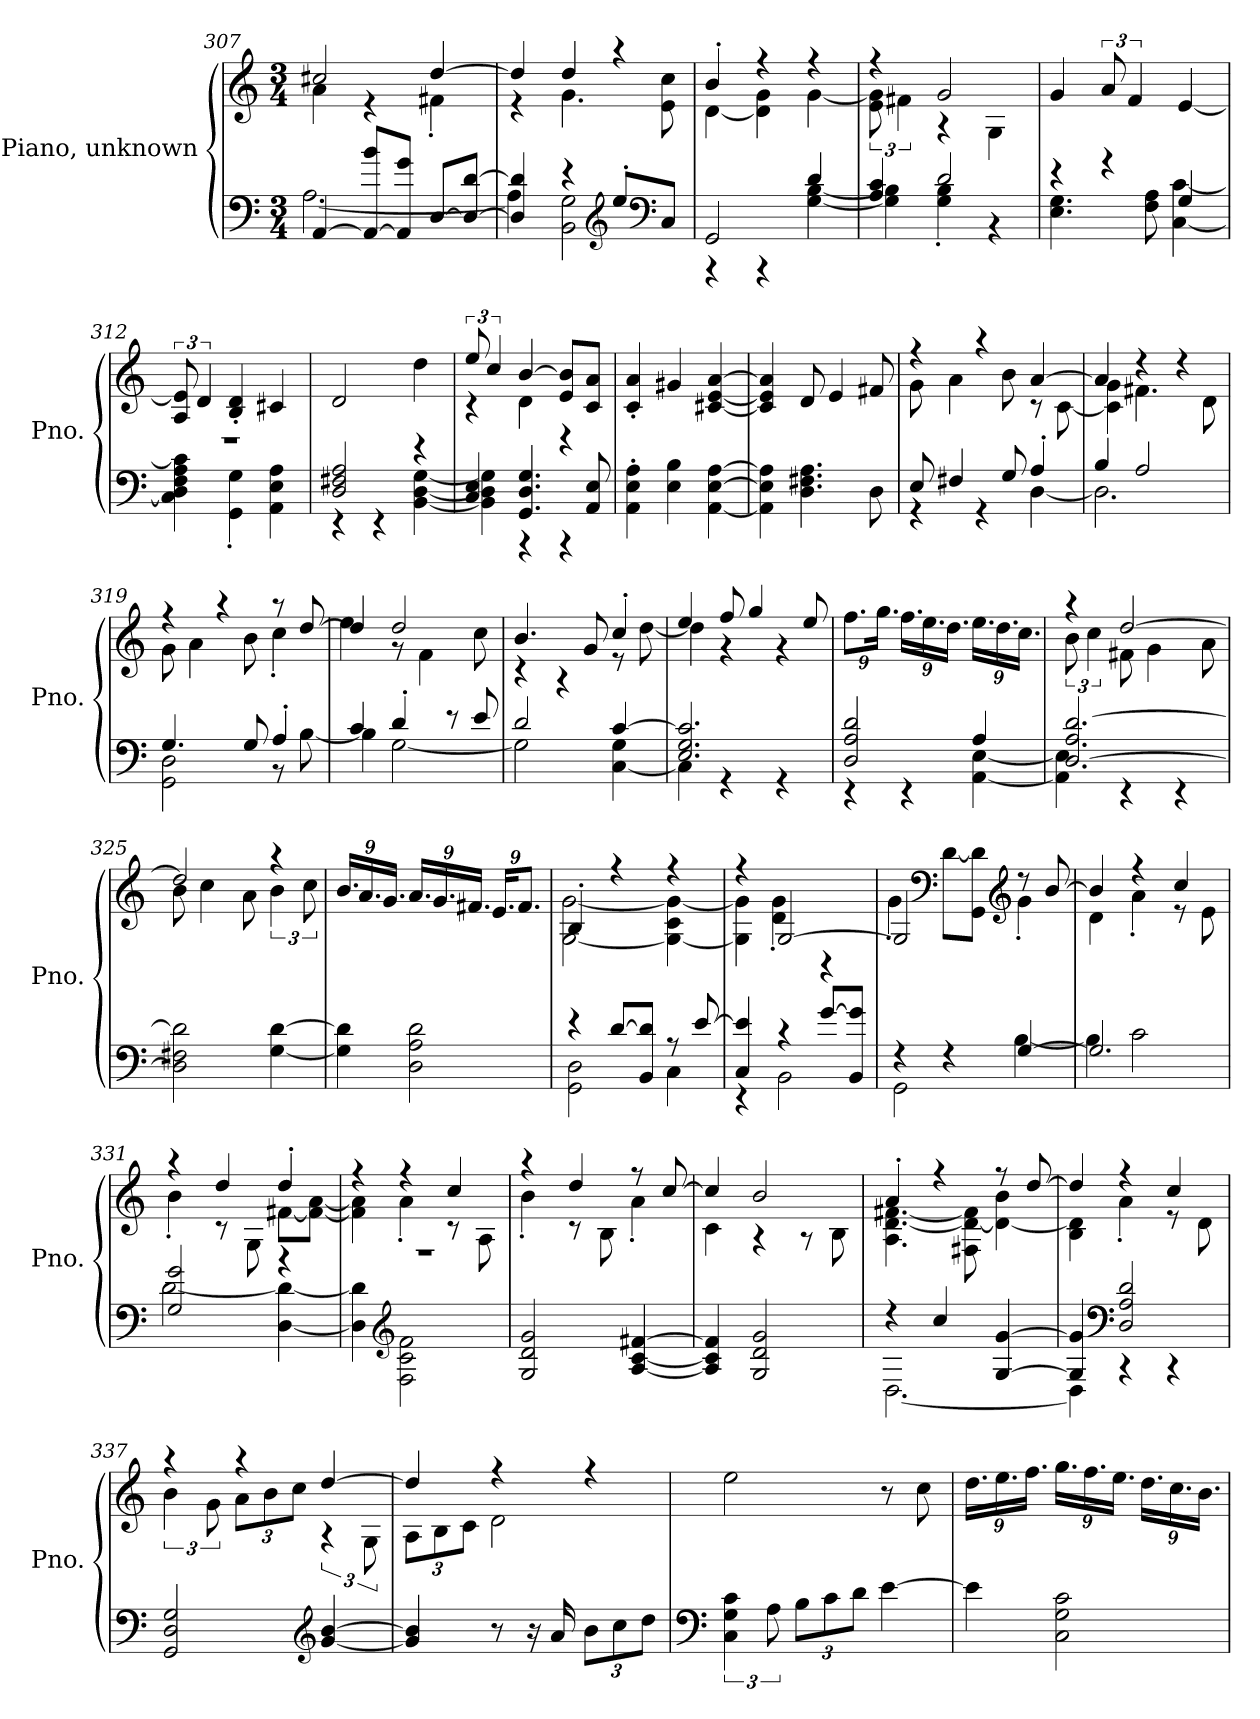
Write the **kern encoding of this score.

**kern	**kern
*part1	*part1
*staff2	*staff1
*I"Piano, unknown	*
*I'Pno.	*
*clefF4	*clefG2
*k[]	*k[]
*M3/4	*M3/4
=307	=307
*^	*^
[4AA/	[2.A\	2cc#X/	4a\
8AA/_ 8b/L	.	.	4r
8AA/] 8g/J	.	.	.
[8D/L	.	[4dd/	4f#X'\
8D/_ [8d/J	.	.	.
=308	=308	=308	=308
4D/] 4d/]	4A\]	4dd/]	4r
4r	2BB\ 2G\	4dd/	4.g\
*clefG2	*	*	*
8ee'/L	.	4r	.
*clefF4	*	*	*
8C/J	.	.	8e\ 8cc\
!!LO:LB:g=z	!!
=309	=309	=309	=309
2GG/	4r	4b'/	[4d\
.	4r	4r	4d\] 4g\
4d/	[4G\ [4B\	4r	[4g\
=310	=310	=310	=310
4A/ 4c/	4G\] 4B\]	4r	12e\ 12g\]
.	.	.	6f#X\
2d/	4G\' 4B\'	2g/	4r
.	4r	.	4G\
*	*	*v	*v
=311	=311	=311
4r	4.E\ 4.G\	4g/
4r	.	12a/
.	.	6f/
.	8F\ 8A\	.
4G/	[4C\ [4c\	[4e/
=312	=312	=312
2.r	4C\] 4D\ 4F\ 4A\ 4c\]	12A/ 12e/]
.	.	6d/
.	4GG\' 4G\'	4B/' 4d/'
.	4AA\ 4E\ 4A\	4c#X/
=313	=313	=313
2D/ 2F#X/ 2A/	4r	2d/
.	4r	.
4r	[4BB\ [4D\ [4G\	4dd\
=314	=314	=314
*	*	*^
4C/ 4E/	4BB\] 4D\] 4G\]	12ee/	4r
.	.	6cc/	.
4.GG/ 4.D/ 4.G/	4r	[4b/	4d\
.	4r	8e/ 8b/]L	4r
8AA/ 8E/	.	8c/ 8a/J	.
*v	*v	*	*
*	*v	*v
=315	=315
4AA\' 4E\' 4A\'	4c/' 4a/'
4E\ 4B\	4g#X/
[4AA\ [4E\ [4A\	[4c#X/ [4e/ [4a/
!!LO:LB:g=z
=316	=316
4AA\] 4E\] 4A\]	4c#/] 4e/] 4a/]
4.D\ 4.F#X\ 4.A\	8d/
.	4e/
8D\	8f#X/
=317	=317
*^	*^
8E/	4r	4r	8g\
4F#X/	.	.	4a\
.	4r	4r	.
8G/	.	.	8b\
4A'/	[4D\	[4a/	8r
.	.	.	[8c\
=318	=318	=318	=318
4B/	2.D\]	4a/]	4c\] 4g\
2A/	.	4r	4.f#X\
.	.	4r	.
.	.	.	8d\
=319	=319	=319	=319
4.G/	2GG\ 2D\	4r	8g\
.	.	.	4a\
.	.	4r	.
8G/	.	.	8b\
4A'/	8r	8r	4cc'\
.	[8B\	[8dd/	.
=320	=320	=320	=320
4c/	4B\]	4dd/]	4ee\
4d'/	[2G\	2dd/	8r
.	.	.	4f\
8r	.	.	.
8e/	.	.	8cc\
=321	=321	=321	=321
2d/	2G\]	4.b/	4r
.	.	.	4r
.	.	8g/	.
[4c/	[4C\ 4G\	4cc'/	8r
.	.	.	[8dd\
!!LO:LB:g=z	!!
=322	=322	=322	=322
2.E/ 2.G/ 2.c/]	4C\]	4ee/	4dd\]
.	4r	8ff/	4r
.	.	4gg/	.
.	4r	.	4r
.	.	8ee/	.
*	*	*v	*v
=323	=323	=323
*	*	*Xbrackettup
2D/ 2A/ 2d/	4r	9.ff\L
.	.	18.gg\Jk
.	4r	18.ff\LL
.	.	18.ee\
.	.	18.dd\JJ
4A/	[4AA\ [4E\	18.ee\LL
.	.	18.dd\
.	.	18.cc\JJ
=324	=324	=324
*	*	*^
*	*	*	*brackettup
[2.D/ 2.A/ [2.d/	4AA\] 4E\]	4r	12b\
.	.	.	6cc\
.	4r	[2dd/	8f#X\
.	.	.	4g\
.	4r	.	.
.	.	.	8a\
*v	*v	*	*
=325	=325	=325
2D\] 2F#X\ 2d\]	2dd/]	8b\
.	.	4cc\
.	.	8a\
[4G\ [4d\	4r	6b\
.	.	12cc\
*	*v	*v
=326	=326
*	*Xbrackettup
4G\] 4d\]	18.b/LL
.	18.a/
.	18.g/JJ
2D\ 2A\ 2d\	18.a/LL
.	18.g/
.	18.f#X/JJ
.	18.e/KL
.	9.f#/J
!!LO:LB:g=z
=327	=327
*^	*^
4r	2GG\ 2D\	4B'/	[2G\ [2g\
[8d/L	.	4r	.
8BB/ 8d/]J	.	.	.
8r	4C\	4r	4G\_ 4c\ 4g\_
[8e/	.	.	.
=328	=328	=328	=328
4C/ 4e/]	4r	4r	4G\] 4g\]
4r	2BB\	[2G/	4d\' 4g\'
[8g/L	.	.	4r
8BB/ 8g/]J	.	.	.
=329	=329	=329	=329
4r	2GG\	2G/]	4g'\
*	*	*clefF4	*
4r	.	.	[8d\L
.	.	.	8GG\ 8d\]J
*	*	*clefG2	*
[4G/	[4B\	8r	4g'\
.	.	[8b/	.
=330	=330	=330	=330
2.G/]	4B\]	4b/]	4d\
.	2c\	4r	4a'\
.	.	4cc/	8r
.	.	.	8e\
=331	=331	=331	=331
2G/ 2g/	[2d\	4r	4b'\
.	.	4dd/	8r
.	.	.	8G\
4r	[4D\ 4d\_	4dd'/	[8f#X\L
.	.	.	8f#\_ [8a\J
=332	=332	=332	=332
2.r	4D\] 4d\]	4r	4f#\] 4a\]
*clefG2	*	*	*
.	2F\ 2c\ 2f\	4r	4a'\
.	.	4cc/	8r
.	.	.	8A\
*v	*v	*	*
!!LO:LB:g=z	!!
=333	=333	=333
2G/ 2d/ 2g/	4r	4b'\
.	4dd/	8r
.	.	8B\
[4A/ [4c/ [4f#X/	8r	4a'\
.	[8cc/	.
=334	=334	=334
4A/] 4c/] 4f#/]	4cc/]	4c\
2G/ 2d/ 2g/	2b/	4r
.	.	8r
.	.	8B\
=335	=335	=335
*^	*	*
4r	[2.D\	4a'/	4.A\ [4.d\ [4.f#X\
4cc/	.	4r	.
.	.	.	8F#X\ 8d\_ 8f#\]
[4G/ [4g/	.	8r	4d\_ 4b\
.	.	[8dd/	.
=336	=336	=336	=336
4G/] 4g/]	4D\]	4dd/]	4B\ 4d\]
*clefF4	*	*	*
2D/ 2A/ 2d/	4r	4r	4a'\
.	4r	4cc/	8r
.	.	.	8d\
*v	*v	*	*
=337	=337	=337
*	*	*brackettup
2GG/ 2D/ 2G/	4r	6b\
.	.	12g\
*	*	*Xbrackettup
.	4r	12a\L
.	.	12b\
.	.	12cc\J
*clefG2	*	*
*	*	*brackettup
[4g/ [4b/	[4dd/	6r
.	.	12G\
!!LO:PB:g=z	!!
=338	=338	=338
*	*	*Xbrackettup
4g/] 4b/]	4dd/]	12A\L
.	.	12B\
.	.	12c\J
8r	4r	2d\
16r	.	.
16a/	.	.
*Xbrackettup	*	*
12b\L	4r	.
12cc\	.	.
12dd\J	.	.
*	*v	*v
=339	=339
*clefF4	*
*brackettup	*
6C\ 6G\ 6c\	2ee\
12A\	.
*Xbrackettup	*
12B\L	.
12c\	.
12d\J	.
[4e\	8r
.	8cc\
=340	=340
4e\]	18.dd\LL
.	18.ee\
.	18.ff\JJ
2C\ 2G\ 2c\	18.gg\LL
.	18.ff\
.	18.ee\JJ
.	18.dd\LL
.	18.cc\
.	18.b\JJ
=	=
*-	*-
